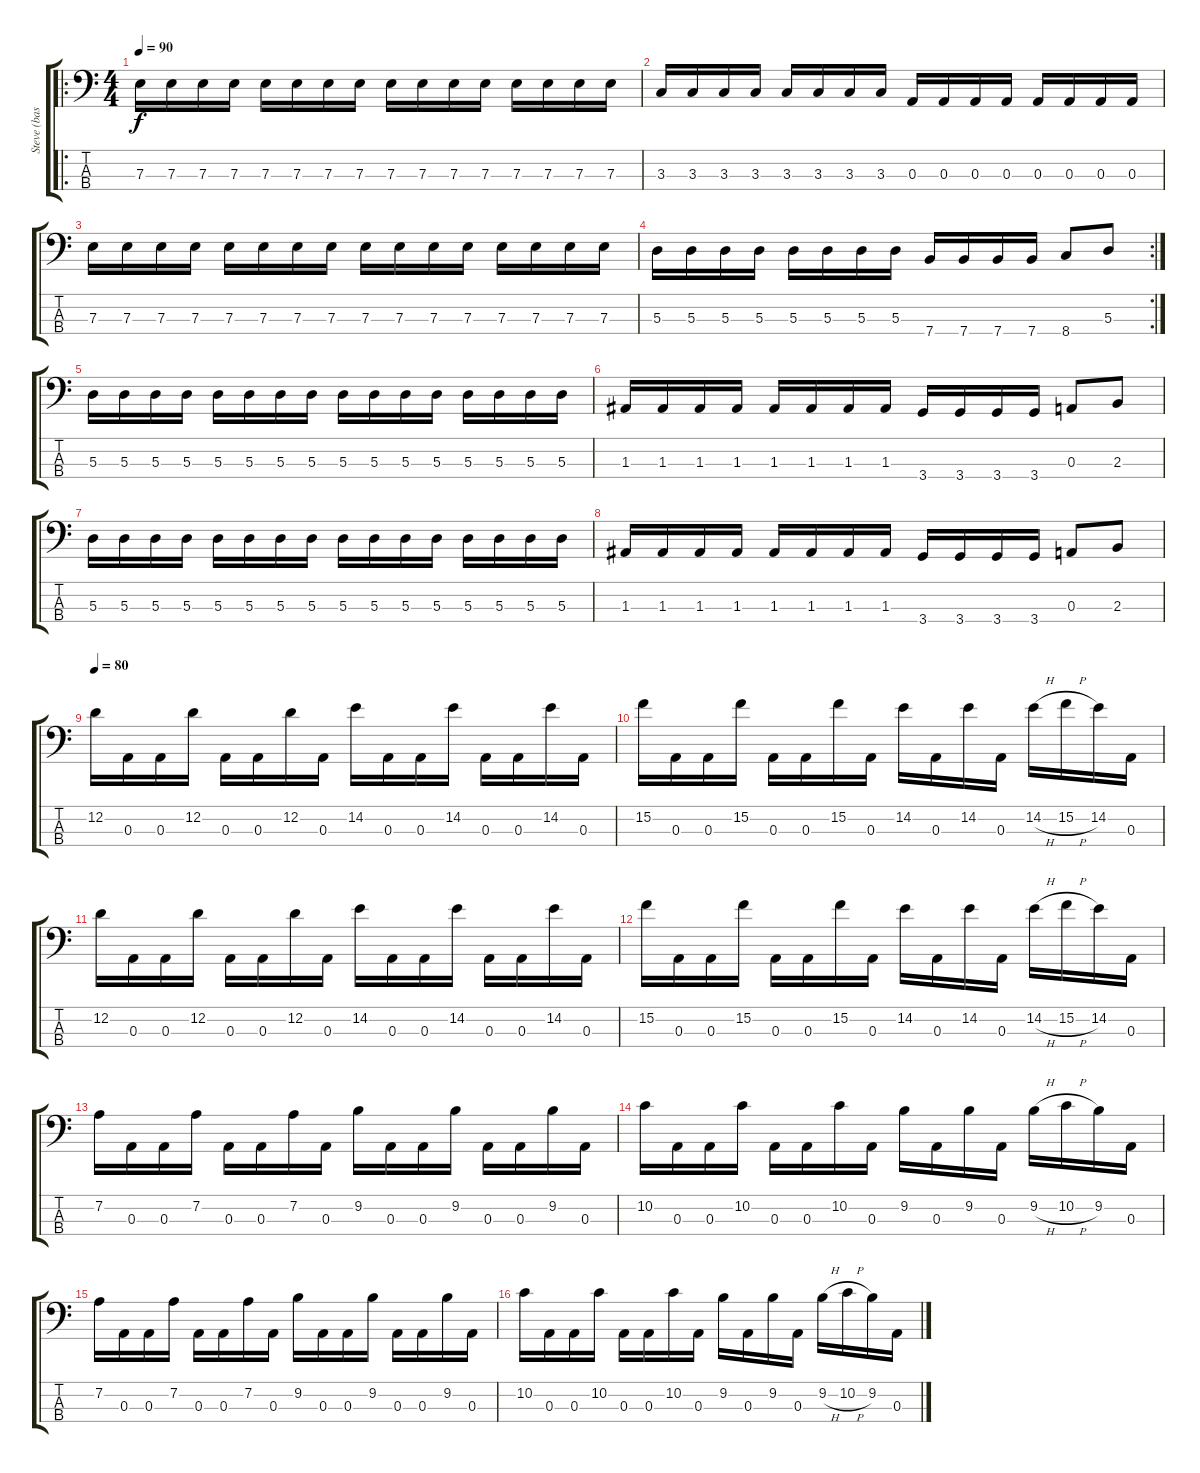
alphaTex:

\track ("Steve (bass)" "Steve (bas") {instrument electricbassfinger}
\staff {score tabs}
\tuning (G2 D2 A1 E1) {hide}
\ro
\ts (4 4)
\tempo 90
\clef f4
\ks c
7.3.16{dy f} 7.3.16 7.3.16 7.3.16 7.3.16 7.3.16 7.3.16 7.3.16 7.3.16 7.3.16 7.3.16 7.3.16 7.3.16 7.3.16 7.3.16 7.3.16 |
3.3.16 3.3.16 3.3.16 3.3.16 3.3.16 3.3.16 3.3.16 3.3.16 0.3.16 0.3.16 0.3.16 0.3.16 0.3.16 0.3.16 0.3.16 0.3.16 |
7.3.16 7.3.16 7.3.16 7.3.16 7.3.16 7.3.16 7.3.16 7.3.16 7.3.16 7.3.16 7.3.16 7.3.16 7.3.16 7.3.16 7.3.16 7.3.16 |
\rc 2
5.3.16 5.3.16 5.3.16 5.3.16 5.3.16 5.3.16 5.3.16 5.3.16 7.4.16 7.4.16 7.4.16 7.4.16 8.4.8 5.3.8 |
5.3.16 5.3.16 5.3.16 5.3.16 5.3.16 5.3.16 5.3.16 5.3.16 5.3.16 5.3.16 5.3.16 5.3.16 5.3.16 5.3.16 5.3.16 5.3.16 |
1.3.16 1.3.16 1.3.16 1.3.16 1.3.16 1.3.16 1.3.16 1.3.16 3.4.16 3.4.16 3.4.16 3.4.16 0.3.8 2.3.8 |
5.3.16 5.3.16 5.3.16 5.3.16 5.3.16 5.3.16 5.3.16 5.3.16 5.3.16 5.3.16 5.3.16 5.3.16 5.3.16 5.3.16 5.3.16 5.3.16 |
1.3.16 1.3.16 1.3.16 1.3.16 1.3.16 1.3.16 1.3.16 1.3.16 3.4.16 3.4.16 3.4.16 3.4.16 0.3.8 2.3.8 |
\tempo 80
12.2.16 0.3.16 0.3.16 12.2.16 0.3.16 0.3.16 12.2.16 0.3.16 14.2.16 0.3.16 0.3.16 14.2.16 0.3.16 0.3.16 14.2.16 0.3.16 |
15.2.16 0.3.16 0.3.16 15.2.16 0.3.16 0.3.16 15.2.16 0.3.16 14.2.16 0.3.16 14.2.16 0.3.16 14.2{h}.16 15.2{h}.16 14.2.16 0.3.16 |
12.2.16 0.3.16 0.3.16 12.2.16 0.3.16 0.3.16 12.2.16 0.3.16 14.2.16 0.3.16 0.3.16 14.2.16 0.3.16 0.3.16 14.2.16 0.3.16 |
15.2.16 0.3.16 0.3.16 15.2.16 0.3.16 0.3.16 15.2.16 0.3.16 14.2.16 0.3.16 14.2.16 0.3.16 14.2{h}.16 15.2{h}.16 14.2.16 0.3.16 |
7.2.16 0.3.16 0.3.16 7.2.16 0.3.16 0.3.16 7.2.16 0.3.16 9.2.16 0.3.16 0.3.16 9.2.16 0.3.16 0.3.16 9.2.16 0.3.16 |
10.2.16 0.3.16 0.3.16 10.2.16 0.3.16 0.3.16 10.2.16 0.3.16 9.2.16 0.3.16 9.2.16 0.3.16 9.2{h}.16 10.2{h}.16 9.2.16 0.3.16 |
7.2.16 0.3.16 0.3.16 7.2.16 0.3.16 0.3.16 7.2.16 0.3.16 9.2.16 0.3.16 0.3.16 9.2.16 0.3.16 0.3.16 9.2.16 0.3.16 |
10.2.16 0.3.16 0.3.16 10.2.16 0.3.16 0.3.16 10.2.16 0.3.16 9.2.16 0.3.16 9.2.16 0.3.16 9.2{h}.16 10.2{h}.16 9.2.16 0.3.16
